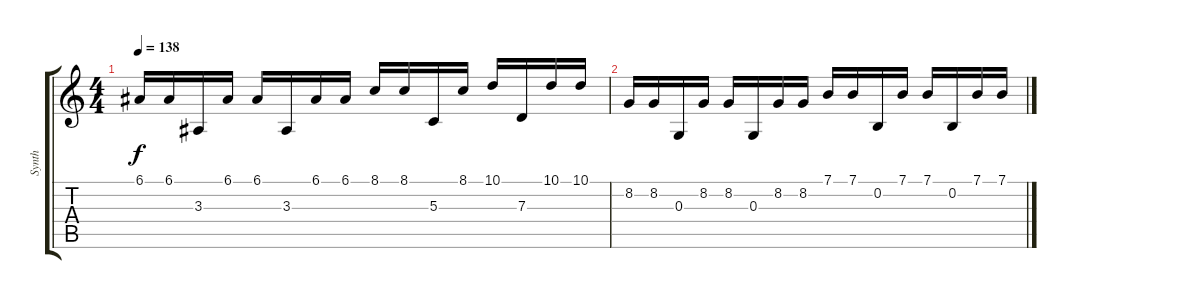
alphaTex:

\track ("Synth" "Synth") {instrument lead1square}
\staff {score tabs}
\tuning (E4 B3 G3 D3 A2 E2) {hide}
\ts (4 4)
\tempo 138
\clef g2
\ks c
6.1.16{dy f} 6.1.16 3.3.16 6.1.16 6.1.16 3.3.16 6.1.16 6.1.16 8.1.16 8.1.16 5.3.16 8.1.16 10.1.16 7.3.16 10.1.16 10.1.16 |
8.2.16 8.2.16 0.3.16 8.2.16 8.2.16 0.3.16 8.2.16 8.2.16 7.1.16 7.1.16 0.2.16 7.1.16 7.1.16 0.2.16 7.1.16 7.1.16
